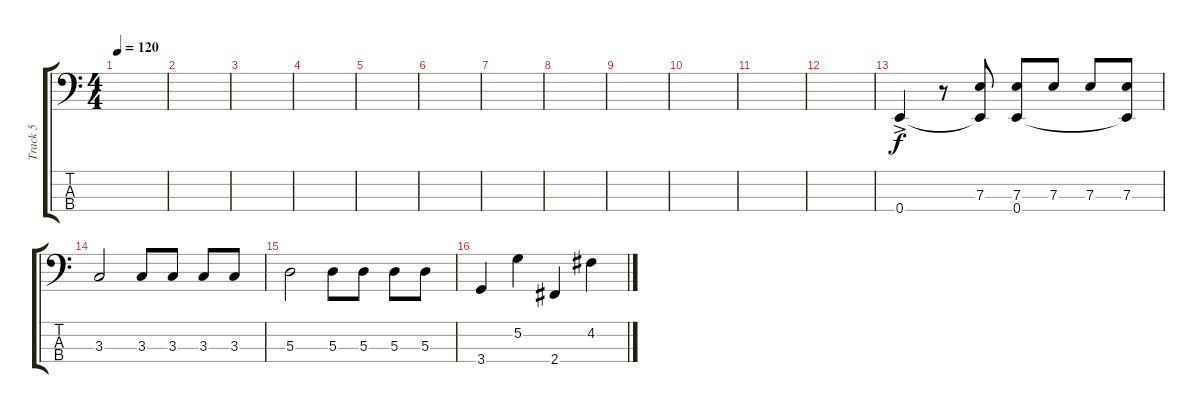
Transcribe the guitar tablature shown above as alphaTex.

\track ("Track 5" "Track 5") {instrument synthbass1}
\staff {score tabs}
\tuning (G2 D2 A1 E1) {hide}
\ts (4 4)
\tempo 120
\clef f4
\ks c
|
|
|
|
|
|
|
|
|
|
|
|
0.4{ac}.4{volume 14} r.8 (7.3 0.4{t}).8 (7.3 0.4).8 7.3.8 7.3.8 (7.3 0.4{t}).8 |
3.3.2 3.3.8 3.3.8 3.3.8 3.3.8 |
5.3.2 5.3.8 5.3.8 5.3.8 5.3.8 |
3.4.4 5.2.4 2.4.4 4.2.4
